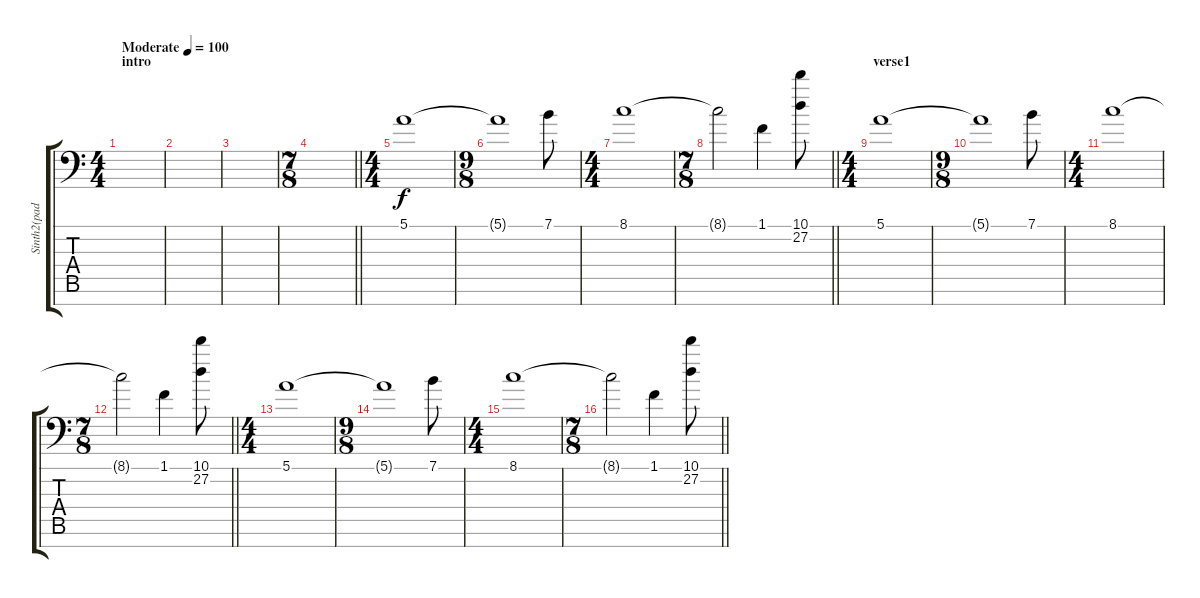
\track ("Sinth2(pad)" "Sinth2(pad") {instrument pad4choir}
\staff {score tabs}
\tuning (E4 B3 G3 D3 A2 E2 C-1) {hide}
\ts (4 4)
\section ("" "intro")
\tempo (100 "Moderate")
\clef f4
\ks c
|
|
|
\ts (7 8)
\barLineRight lightlight
|
\ts (4 4)
5.1.1 |
\ts (9 8)
5.1{t}.1 7.1.8 |
\ts (4 4)
8.1.1 |
\ts (7 8)
\barLineRight lightlight
8.1{t}.2 1.1.4 (10.1 27.2).8 |
\ts (4 4)
\section ("" "verse1")
5.1.1 |
\ts (9 8)
5.1{t}.1 7.1.8 |
\ts (4 4)
8.1.1 |
\ts (7 8)
\barLineRight lightlight
8.1{t}.2 1.1.4 (10.1 27.2).8 |
\ts (4 4)
5.1.1 |
\ts (9 8)
5.1{t}.1 7.1.8 |
\ts (4 4)
8.1.1 |
\ts (7 8)
\barLineRight lightlight
8.1{t}.2 1.1.4 (10.1 27.2).8
